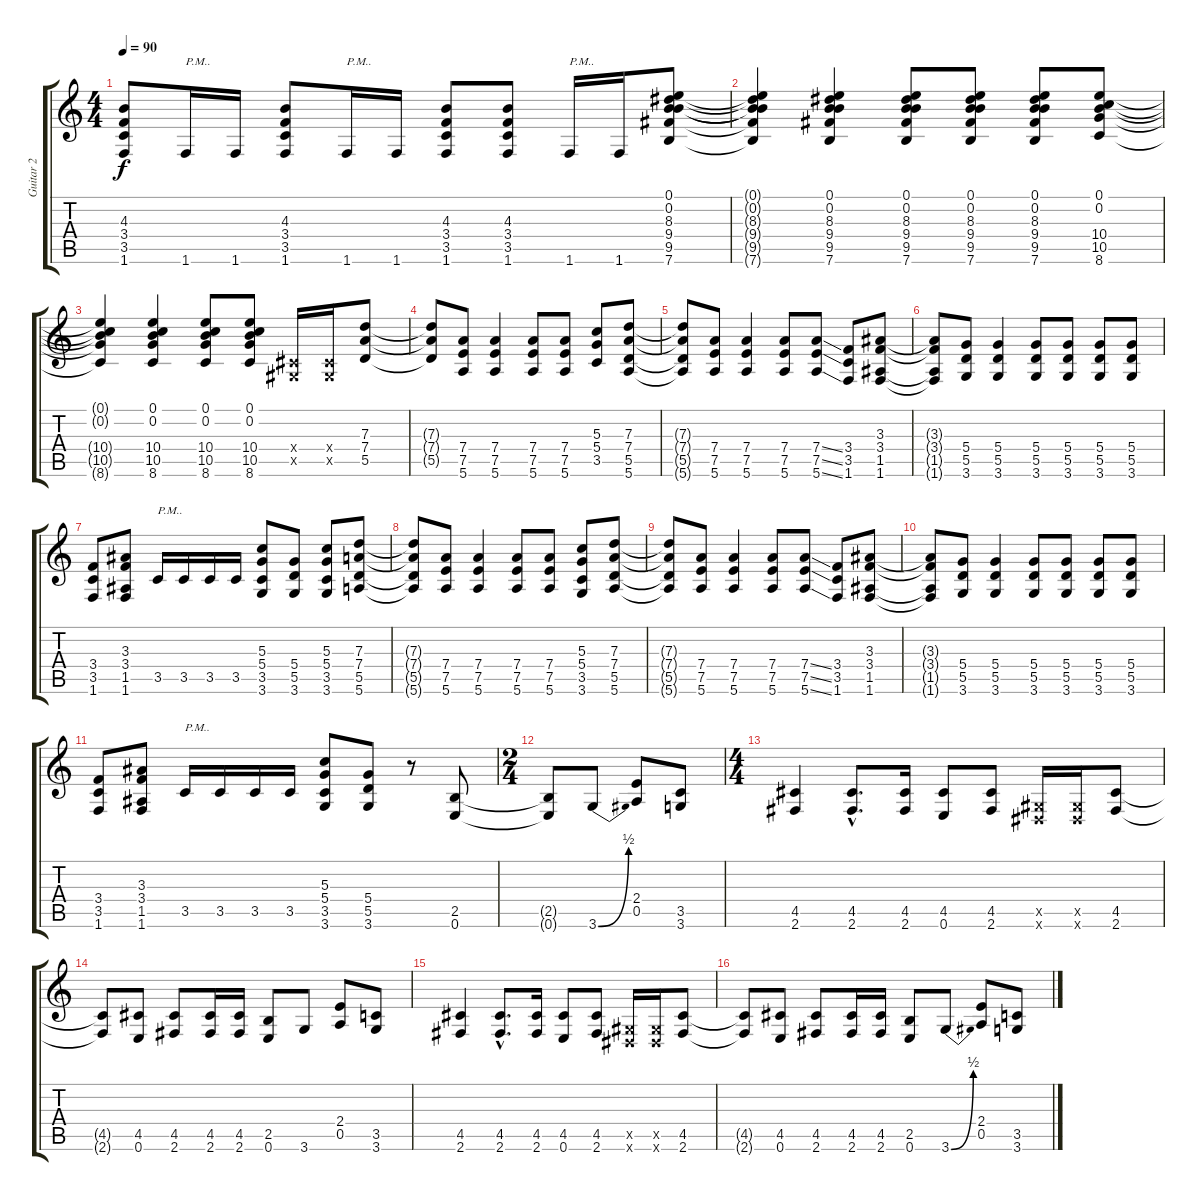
\track ("Guitar 2" "Guitar 2") {instrument distortionguitar}
\staff {score tabs}
\tuning (E4 B3 G3 D3 A2 E2) {hide}
\ts (4 4)
\tempo 90
\clef g2
\ks c
(4.3{t} 3.4{t} 3.5{t} 1.6{t}).8{dy f} 1.6.16{txt "P.M.."} 1.6.16 (4.3 3.4 3.5 1.6).8 1.6.16{txt "P.M.."} 1.6.16 (4.3 3.4 3.5 1.6).8 (4.3 3.4 3.5 1.6).8 1.6.16{txt "P.M.."} 1.6.16 (0.1 0.2 8.3 9.4 9.5 7.6).8 |
(0.1{t} 0.2{t} 8.3{t} 9.4{t} 9.5{t} 7.6{t}).4 (0.1 0.2 8.3 9.4 9.5 7.6).4 (0.1 0.2 8.3 9.4 9.5 7.6).8 (0.1 0.2 8.3 9.4 9.5 7.6).8 (0.1 0.2 8.3 9.4 9.5 7.6).8 (0.1 0.2 10.4 10.5 8.6).8 |
(0.1{t} 0.2{t} 10.4{t} 10.5{t} 8.6{t}).4 (0.1 0.2 10.4 10.5 8.6).4 (0.1 0.2 10.4 10.5 8.6).8 (0.1 0.2 10.4 10.5 8.6).8 (-1.4{x} -1.5{x}).16 (-1.4{x} -1.5{x}).16 (7.3 7.4 5.5).8 |
(7.3{t} 7.4{t} 5.5{t}).8 (7.4 7.5 5.6).8 (7.4 7.5 5.6).4 (7.4 7.5 5.6).8 (7.4 7.5 5.6).8 (5.3 5.4 3.5).8 (7.3 7.4 5.5 5.6).8 |
(7.3{t} 7.4{t} 5.5{t} 5.6{t}).8 (7.4 7.5 5.6).8 (7.4 7.5 5.6).4 (7.4 7.5 5.6).8 (7.4{ss} 7.5{ss} 5.6{ss}).8 (3.4 3.5 1.6).8 (3.3 3.4 1.5 1.6).8 |
(3.3{t} 3.4{t} 1.5{t} 1.6{t}).8 (5.4 5.5 3.6).8 (5.4 5.5 3.6).4 (5.4 5.5 3.6).8 (5.4 5.5 3.6).8 (5.4 5.5 3.6).8 (5.4 5.5 3.6).8 |
(3.4 3.5 1.6).8 (3.3 3.4 1.5 1.6).8 3.5.16{txt "P.M.."} 3.5.16 3.5.16 3.5.16 (5.3 5.4 3.5 3.6).8 (5.4 5.5 3.6).8 (5.3 5.4 3.5 3.6).8 (7.3 7.4 5.5 5.6).8 |
(7.3{t} 7.4{t} 5.5{t} 5.6{t}).8 (7.4 7.5 5.6).8 (7.4 7.5 5.6).4 (7.4 7.5 5.6).8 (7.4 7.5 5.6).8 (5.3 5.4 3.5 3.6).8 (7.3 7.4 5.5 5.6).8 |
(7.3{t} 7.4{t} 5.5{t} 5.6{t}).8 (7.4 7.5 5.6).8 (7.4 7.5 5.6).4 (7.4 7.5 5.6).8 (7.4{ss} 7.5{ss} 5.6{ss}).8 (3.4 3.5 1.6).8 (3.3 3.4 1.5 1.6).8 |
(3.3{t} 3.4{t} 1.5{t} 1.6{t}).8 (5.4 5.5 3.6).8 (5.4 5.5 3.6).4 (5.4 5.5 3.6).8 (5.4 5.5 3.6).8 (5.4 5.5 3.6).8 (5.4 5.5 3.6).8 |
(3.4 3.5 1.6).8 (3.3 3.4 1.5 1.6).8 3.5.16{txt "P.M.."} 3.5.16 3.5.16 3.5.16 (5.3 5.4 3.5 3.6).8 (5.4 5.5 3.6).8 r.8 (2.5 0.6).8 |
\ts (2 4)
(2.5{t} 0.6{t}).8 3.6{be (bend 0 0 60 2)}.8 (2.4 0.5).8 (3.5 3.6).8 |
\ts (4 4)
(4.5 2.6).4 (4.5{hac} 2.6{hac}).8{d} (4.5 2.6).16 (4.5 0.6).8 (4.5 2.6).8 (-1.5{x} -1.6{x}).16 (-1.5{x} -1.6{x}).16 (4.5 2.6).8 |
(4.5{t} 2.6{t}).8 (4.5 0.6).8 (4.5 2.6).8 (4.5 2.6).16 (4.5 2.6).16 (2.5 0.6).8 3.6.8 (2.4 0.5).8 (3.5 3.6).8 |
(4.5 2.6).4 (4.5{hac} 2.6{hac}).8{d} (4.5 2.6).16 (4.5 0.6).8 (4.5 2.6).8 (-1.5{x} -1.6{x}).16 (-1.5{x} -1.6{x}).16 (4.5 2.6).8 |
(4.5{t} 2.6{t}).8 (4.5 0.6).8 (4.5 2.6).8 (4.5 2.6).16 (4.5 2.6).16 (2.5 0.6).8 3.6{be (bend 0 0 60 2)}.8 (2.4 0.5).8 (3.5 3.6).8
